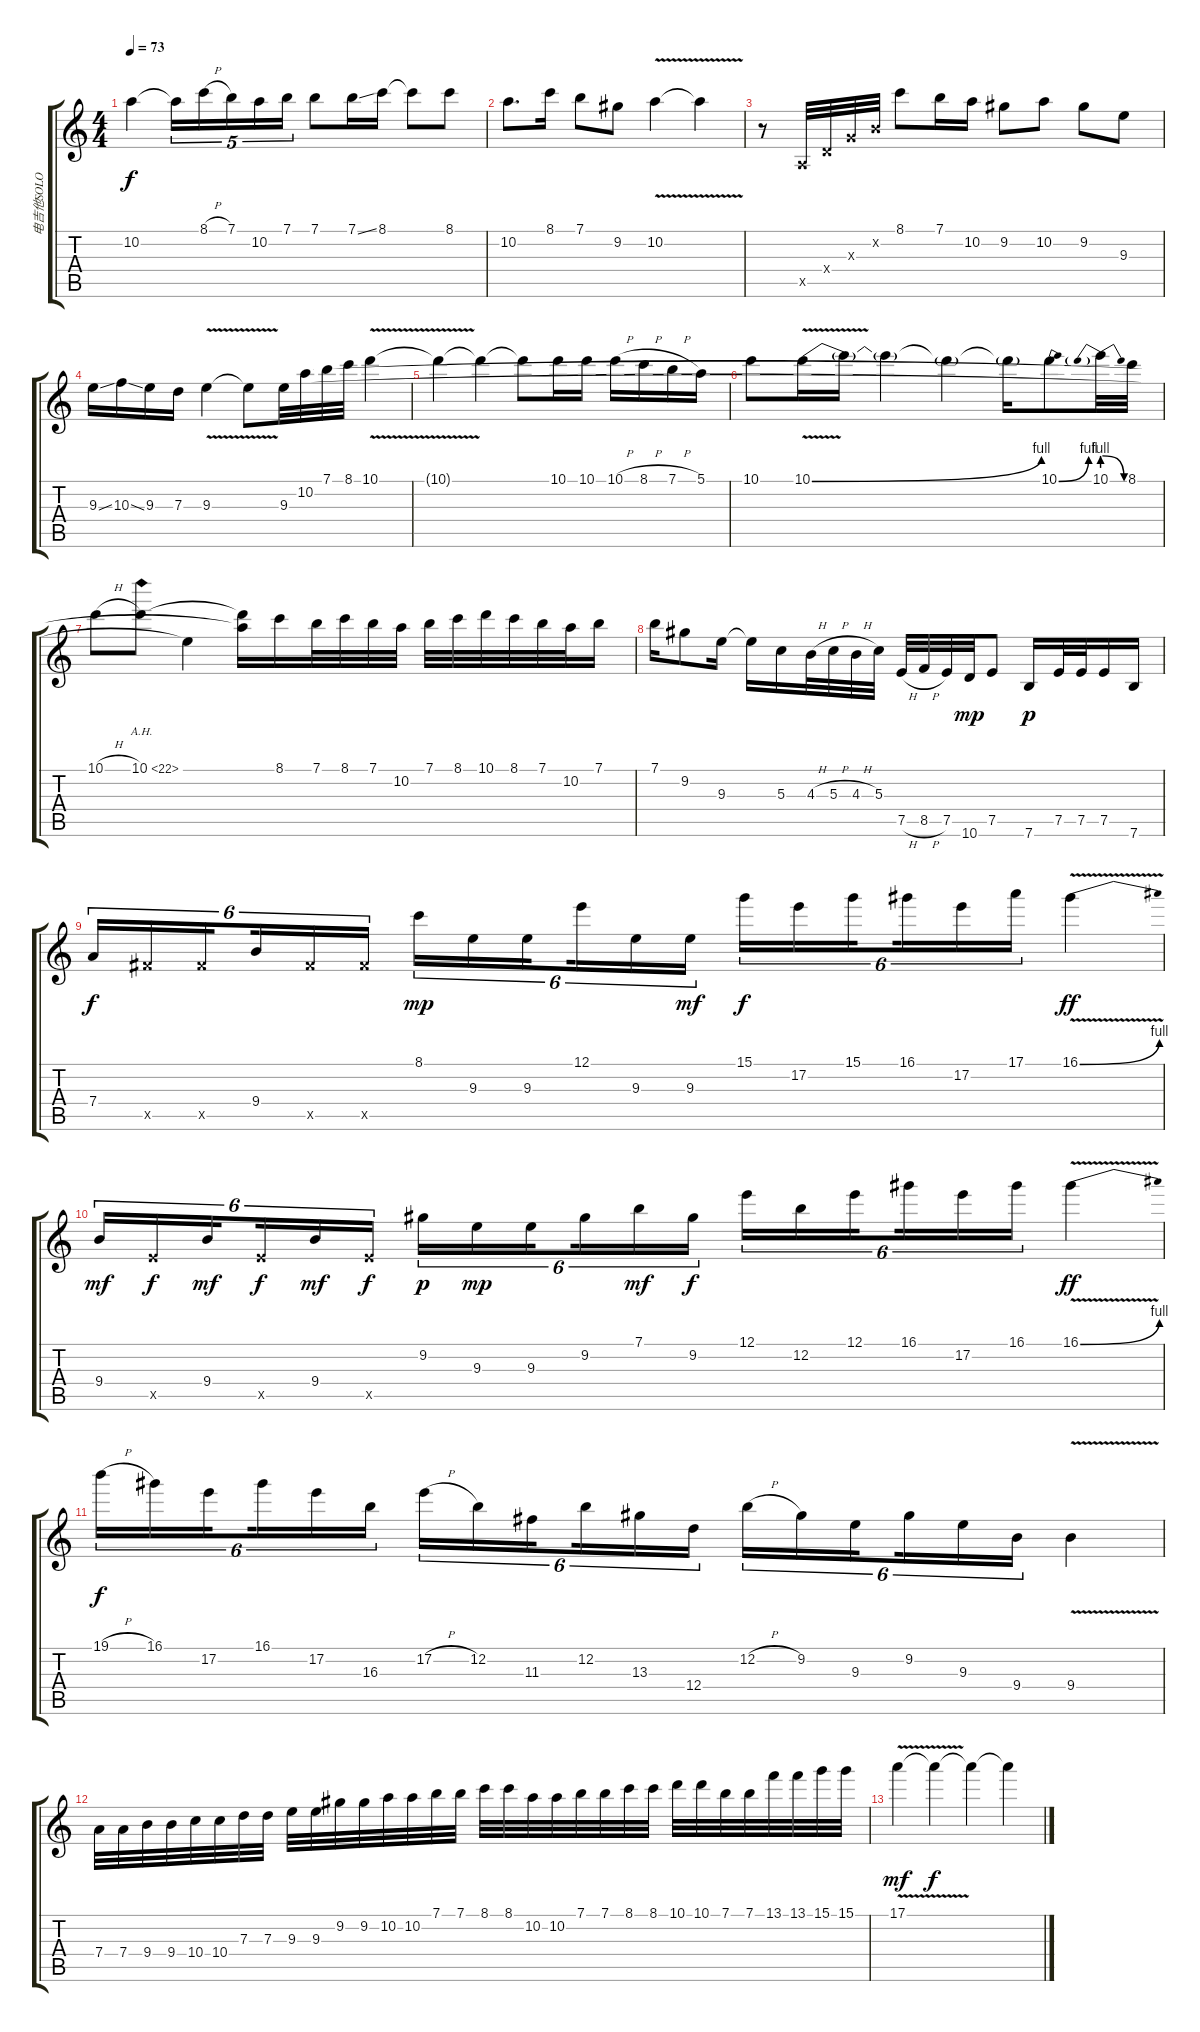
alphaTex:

\track ("电吉他SOLO" "电吉他SOLO") {instrument distortionguitar}
\staff {score tabs}
\tuning (E4 B3 G3 D3 A2 E2) {hide}
\ts (4 4)
\tempo 73
\clef g2
\ks c
10.2.4{dy f} 10.2{t}.16{tu (5 4)} 8.1{h}.16{tu (5 4)} 7.1.16{tu (5 4)} 10.2.16{tu (5 4)} 7.1.16{tu (5 4)} 7.1.8 7.1{ss}.16 8.1.16 8.1{t}.8 8.1.8 |
10.2.8{d} 8.1.16 7.1.8 9.2.8 10.2{v}.4 10.2{t}.4 |
r.8 0.5{x}.32 0.4{x}.32 0.3{x}.32 0.2{x}.32 8.1.8 7.1.16 10.2.16 9.2.8 10.2.8 9.2.8 9.3.8 |
9.3{ss}.16 10.3{ss}.16 9.3.16 7.3.16 9.3{v}.4 9.3{t}.8 9.3.32 10.2.32 7.1.32 8.1.32 10.1{v}.4 |
10.1{t}.4 10.1{t}.4 10.1{t}.8 10.1.16 10.1.16 10.1{h}.16 8.1{h}.16 7.1{h}.16 5.1.16 |
10.1.8 10.1{be (bend 0 0 60 4) v}.16 10.1{t}.16 10.1{t}.4 10.1{t}.4 10.1{t}.16 10.1{be (bend 0 0 60 4)}.8 10.1{be (prebendrelease 0 4 60 0)}.32 8.1.32 |
10.1{h}.8 10.1{ah 12}.8 9.3{t}.4 (10.1{t} 10.2{t}).16 8.1.16 7.1.32 8.1.32 7.1.32 10.2.32 7.1.32 8.1.32 10.1.32 8.1.32 7.1.32 10.2.32 7.1.16 |
7.1.16 9.2.8 9.3.16 9.3{t}.16 5.3.16 4.3{h}.32 5.3{h}.32 4.3{h}.32 5.3.32 7.5{h}.32 8.5{h}.32 7.5.32 10.6.32{dy mp} 7.5.8 7.6.16{dy p} 7.5.32 7.5.32 7.5.16 7.6.16 |
7.4.16{tu (6 4) dy f} 9.5{x}.16{tu (6 4)} 9.5{x}.16{tu (6 4) beam splitsecondary} 9.4.16{tu (6 4)} 9.5{x}.16{tu (6 4)} 9.5{x}.16{tu (6 4)} 8.1.16{tu (6 4) dy mp} 9.3.16{tu (6 4)} 9.3.16{tu (6 4) beam splitsecondary} 12.1.16{tu (6 4)} 9.3.16{tu (6 4)} 9.3.16{tu (6 4) dy mf} 15.1.16{tu (6 4) dy f} 17.2.16{tu (6 4)} 15.1.16{tu (6 4) beam splitsecondary} 16.1.16{tu (6 4)} 17.2.16{tu (6 4)} 17.1.16{tu (6 4)} 16.1{be (bend 0 0 60 4) v}.4{dy ff} |
9.4.16{tu (6 4) dy mf} 7.5{x}.16{tu (6 4) dy f} 9.4.16{tu (6 4) dy mf beam splitsecondary} 7.5{x}.16{tu (6 4) dy f} 9.4.16{tu (6 4) dy mf} 7.5{x}.16{tu (6 4) dy f} 9.2.16{tu (6 4) dy p} 9.3.16{tu (6 4) dy mp} 9.3.16{tu (6 4) beam splitsecondary} 9.2.16{tu (6 4)} 7.1.16{tu (6 4) dy mf} 9.2.16{tu (6 4) dy f} 12.1.16{tu (6 4)} 12.2.16{tu (6 4)} 12.1.16{tu (6 4) beam splitsecondary} 16.1.16{tu (6 4)} 17.2.16{tu (6 4)} 16.1.16{tu (6 4)} 16.1{be (bend 0 0 60 4) v}.4{dy ff} |
19.1{h}.16{tu (6 4) dy f} 16.1.16{tu (6 4)} 17.2.16{tu (6 4) beam splitsecondary} 16.1.16{tu (6 4)} 17.2.16{tu (6 4)} 16.3.16{tu (6 4)} 17.2{h}.16{tu (6 4)} 12.2.16{tu (6 4)} 11.3.16{tu (6 4) beam splitsecondary} 12.2.16{tu (6 4)} 13.3.16{tu (6 4)} 12.4.16{tu (6 4)} 12.2{h}.16{tu (6 4)} 9.2.16{tu (6 4)} 9.3.16{tu (6 4) beam splitsecondary} 9.2.16{tu (6 4)} 9.3.16{tu (6 4)} 9.4.16{tu (6 4)} 9.4{v}.4 |
7.4.32 7.4.32 9.4.32 9.4.32 10.4.32 10.4.32 7.3.32 7.3.32 9.3.32 9.3.32 9.2.32 9.2.32 10.2.32 10.2.32 7.1.32 7.1.32 8.1.32 8.1.32 10.2.32 10.2.32 7.1.32 7.1.32 8.1.32 8.1.32 10.1.32 10.1.32 7.1.32 7.1.32 13.1.32 13.1.32 15.1.32 15.1.32 |
17.1{v}.4{dy mf} 17.1{t}.4{dy f} 17.1{t}.4 17.1{t}.4
